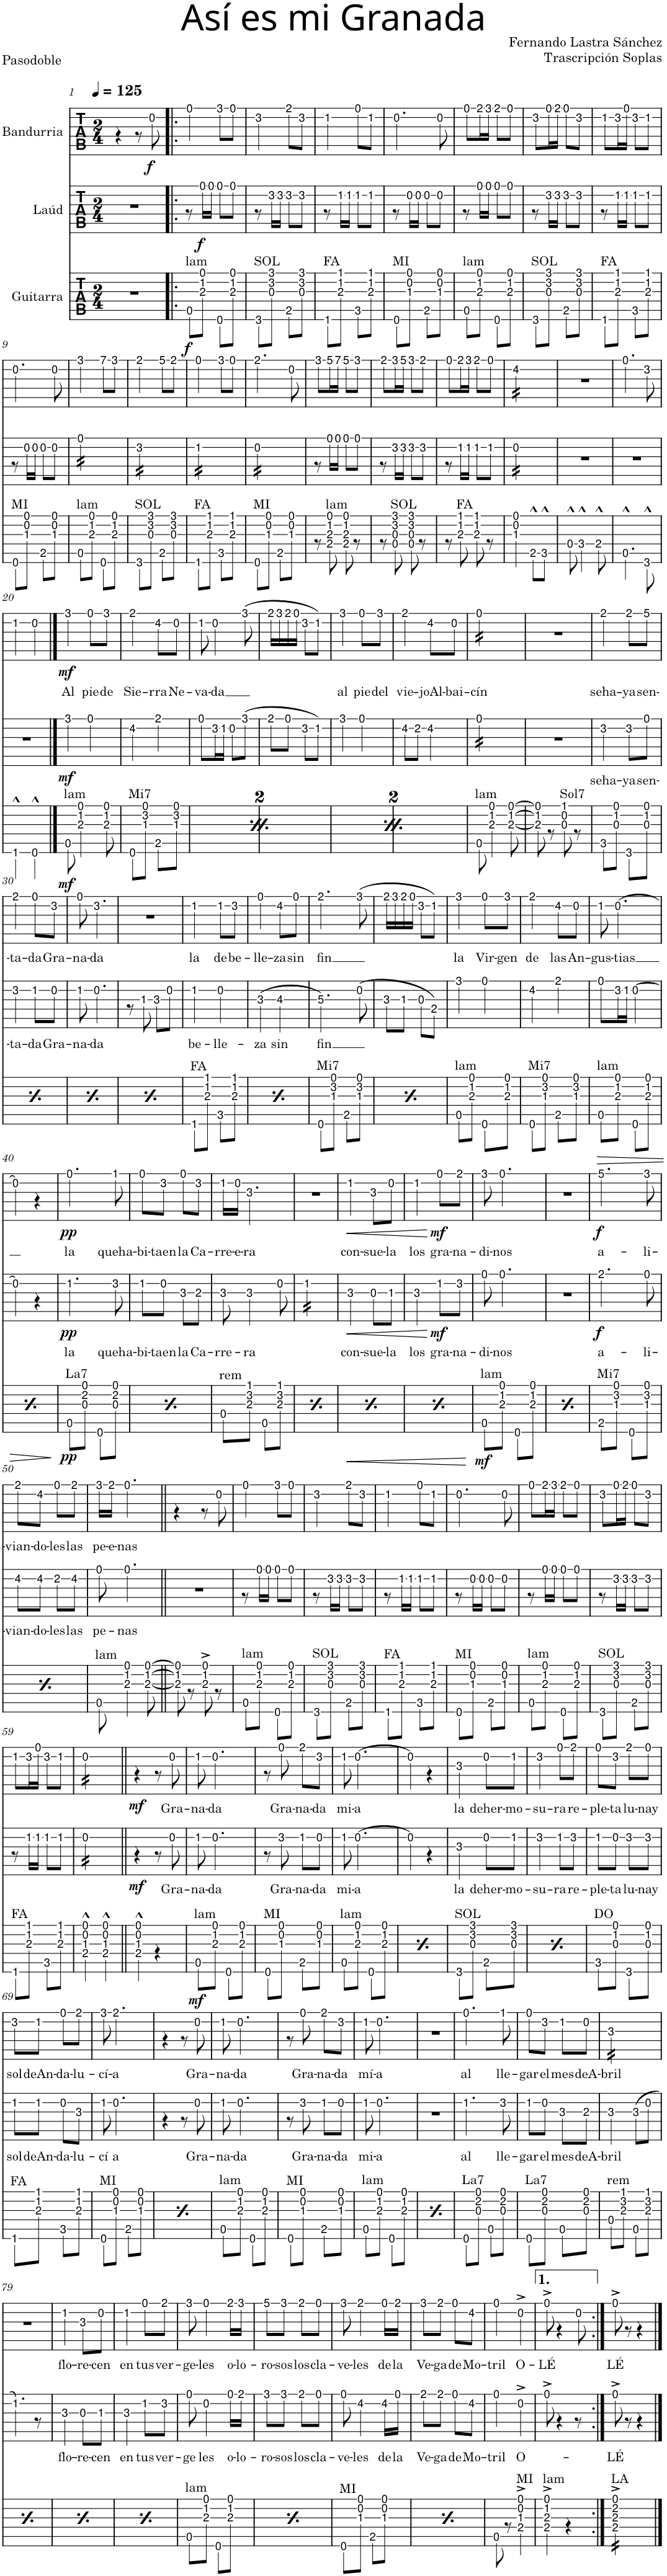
**kern	**dynam	**kern	**text	**dynam	**kern	**text	**dynam
*part3	*part3	*part2	*part2	*part2	*part1	*part1	*part1
*staff3	*staff3	*staff2	*staff2	*staff2	*staff1	*staff1	*staff1
*I"Guitarra	*	*I"Laúd	*	*	*I"Bandurria	*	*
*stria6	*	*stria6	*	*	*stria6	*	*
*	*	*	*	*	*	*	*
*k[]	*	*k[]	*	*	*k[]	*	*
*M2/4	*	*M2/4	*	*	*M2/4	*	*
*MM125	*	*MM125	*	*	*MM125	*	*
=1	=1	=1	=1	=1	=1	=1	=1
2r	.	2r	.	.	4r	.	.
.	.	.	.	.	8r	.	.
!	!	!	!	!	!	!	!LO:DY:b
.	.	.	.	.	8ee\	.	f
=2!|:	=2!|:	=2!|:	=2!|:	=2!|:	=2!|:	=2!|:	=2!|:
!LO:TX:a:t=lam	!	!	!	!	!	!	!
!	!LO:DY:b	!	!	!	!	!	!
8AA\L	f	8r	.	.	4aa\	.	.
!	!	!	!	!LO:DY:b	!	!	!
8A\ 8c\ 8e\J	.	16a\LL	.	f	.	.	.
.	.	16a\JJ	.	.	.	.	.
8EE\L	.	8a\L	.	.	8ccc\L	.	.
8A\ 8c\ 8e\J	.	8a\J	.	.	8aa\J	.	.
=3	=3	=3	=3	=3	=3	=3	=3
!LO:TX:a:t=SOL	!	!	!	!	!	!	!
8GG\L	.	8r	.	.	4gg\	.	.
8G\ 8d\ 8g\J	.	16g\LL	.	.	.	.	.
.	.	16g\JJ	.	.	.	.	.
8BB\L	.	8g\L	.	.	8bb\L	.	.
8G\ 8d\ 8g\J	.	8g\J	.	.	8gg\J	.	.
=4	=4	=4	=4	=4	=4	=4	=4
!LO:TX:a:t=FA	!	!	!	!	!	!	!
8FF\L	.	8r	.	.	4ff\	.	.
8A\ 8c\ 8f\J	.	16f\LL	.	.	.	.	.
.	.	16f\JJ	.	.	.	.	.
8C\L	.	8f\L	.	.	8aa\L	.	.
8A\ 8c\ 8f\J	.	8f\J	.	.	8ff\J	.	.
=5	=5	=5	=5	=5	=5	=5	=5
!LO:TX:a:t=MI	!	!	!	!	!	!	!
8EE\L	.	8r	.	.	4.ee\	.	.
8G#X\ 8B\ 8e\J	.	16e\LL	.	.	.	.	.
.	.	16e\JJ	.	.	.	.	.
8BB\L	.	8e\L	.	.	.	.	.
8G#\ 8B\ 8e\J	.	8e\J	.	.	8ee\	.	.
=6	=6	=6	=6	=6	=6	=6	=6
!LO:TX:a:t=lam	!	!	!	!	!	!	!
8AA\L	.	8r	.	.	8aa\L	.	.
8A\ 8c\ 8e\J	.	16a\LL	.	.	16bb\L	.	.
.	.	16a\JJ	.	.	16ccc\JJ	.	.
8EE\L	.	8a\L	.	.	8bb\L	.	.
8A\ 8c\ 8e\J	.	8a\J	.	.	8aa\J	.	.
=7	=7	=7	=7	=7	=7	=7	=7
!LO:TX:a:t=SOL	!	!	!	!	!	!	!
8GG\L	.	8r	.	.	8gg\L	.	.
8G\ 8d\ 8g\J	.	16g\LL	.	.	16aa\L	.	.
.	.	16g\JJ	.	.	16bb\JJ	.	.
8BB\L	.	8g\L	.	.	8aa\L	.	.
8G\ 8d\ 8g\J	.	8g\J	.	.	8gg\J	.	.
=8	=8	=8	=8	=8	=8	=8	=8
!LO:TX:a:t=FA	!	!	!	!	!	!	!
8FF\L	.	8r	.	.	8ff\L	.	.
8A\ 8c\ 8f\J	.	16f\LL	.	.	16gg\L	.	.
.	.	16f\JJ	.	.	16aa\JJ	.	.
8C\L	.	8f\L	.	.	8gg\L	.	.
8A\ 8c\ 8f\J	.	8f\J	.	.	8ff\J	.	.
!!LO:LB:g=z
=9	=9	=9	=9	=9	=9	=9	=9
!LO:TX:a:t=MI	!	!	!	!	!	!	!
8EE\L	.	8r	.	.	4.ee\	.	.
8G#X\ 8B\ 8e\J	.	16e\LL	.	.	.	.	.
.	.	16e\JJ	.	.	.	.	.
8BB\L	.	8e\L	.	.	.	.	.
8G#\ 8B\ 8e\J	.	8e\J	.	.	8ee\	.	.
=10	=10	=10	=10	=10	=10	=10	=10
!LO:TX:a:t=lam	!	!	!	!	!	!	!
8AA\L	.	2a\	.	.	4ccc\	.	.
8A\ 8c\ 8e\J	.	.	.	.	.	.	.
8EE\L	.	.	.	.	8eee\L	.	.
8A\ 8c\ 8e\J	.	.	.	.	8ccc\J	.	.
=11	=11	=11	=11	=11	=11	=11	=11
!LO:TX:a:t=SOL	!	!	!	!	!	!	!
8GG\L	.	2g\	.	.	4bb\	.	.
8G\ 8d\ 8g\J	.	.	.	.	.	.	.
8BB\L	.	.	.	.	8ddd\L	.	.
8G\ 8d\ 8g\J	.	.	.	.	8bb\J	.	.
=12	=12	=12	=12	=12	=12	=12	=12
!LO:TX:a:t=FA	!	!	!	!	!	!	!
8FF\L	.	2f\	.	.	4aa\	.	.
8A\ 8c\ 8f\J	.	.	.	.	.	.	.
8C\L	.	.	.	.	8ccc\L	.	.
8A\ 8c\ 8f\J	.	.	.	.	8aa\J	.	.
=13	=13	=13	=13	=13	=13	=13	=13
!LO:TX:a:t=MI	!	!	!	!	!	!	!
8EE\L	.	2e\	.	.	4.bb\	.	.
8G#X\ 8B\ 8e\J	.	.	.	.	.	.	.
8BB\L	.	.	.	.	.	.	.
8G#\ 8B\ 8e\J	.	.	.	.	8ee\	.	.
=14	=14	=14	=14	=14	=14	=14	=14
8r	.	8r	.	.	8ccc\L	.	.
!LO:TX:a:t=lam	!	!	!	!	!	!	!
8E\ 8A\ 8c\ 8e\	.	16a\LL	.	.	16ddd\L	.	.
.	.	16a\JJ	.	.	16eee\JJ	.	.
8E\ 8A\ 8c\ 8e\	.	8a\L	.	.	8ddd\L	.	.
8r	.	8a\J	.	.	8ccc\J	.	.
=15	=15	=15	=15	=15	=15	=15	=15
8r	.	8r	.	.	8bb\L	.	.
!LO:TX:a:t=SOL	!	!	!	!	!	!	!
8D\ 8Gn\ 8d\ 8g\	.	16g\LL	.	.	16ccc\L	.	.
.	.	16g\JJ	.	.	16ddd\JJ	.	.
8D\ 8G\ 8d\ 8g\	.	8g\L	.	.	8ccc\L	.	.
8r	.	8g\J	.	.	8bb\J	.	.
=16	=16	=16	=16	=16	=16	=16	=16
8r	.	8r	.	.	8aa\L	.	.
!LO:TX:a:t=FA	!	!	!	!	!	!	!
8A\ 8c\ 8f\	.	16f\LL	.	.	16bb\L	.	.
.	.	16f\JJ	.	.	16ccc\JJ	.	.
8A\ 8c\ 8f\	.	8f\L	.	.	8bb\L	.	.
8r	.	8f\J	.	.	8aa\J	.	.
=17	=17	=17	=17	=17	=17	=17	=17
4G#X\ 4B\ 4e\	.	2e\	.	.	2gg#X\	.	.
8BB^^\L	.	.	.	.	.	.	.
8C^^\J	.	.	.	.	.	.	.
=18	=18	=18	=18	=18	=18	=18	=18
8D^^\	.	2r	.	.	2r	.	.
4F^^\	.	.	.	.	.	.	.
8E^^\	.	.	.	.	.	.	.
=19	=19	=19	=19	=19	=19	=19	=19
4.AA^^\	.	2r	.	.	4.aa\	.	.
8GG^^\	.	.	.	.	8gg\	.	.
!!LO:LB:g=z
=20	=20	=20	=20	=20	=20	=20	=20
4FF^^\	.	2r	.	.	4ff\	.	.
4EE^^\	.	.	.	.	4ee\	.	.
==21	==21	==21	==21	==21	==21	==21	==21
!LO:TX:a:t=lam	!	!	!	!	!	!	!
!	!LO:DY:b	!	!	!LO:DY:b	!	!LO:LY:b	!LO:DY:b
8AA\	mf	4cc\	.	mf	4ccc\	Al	mf
4A\ 4c\ 4e\	.	.	.	.	.	.	.
!	!	!	!	!	!	!LO:LY:b	!
.	.	4a\	.	.	8aa\L	pie	.
!	!	!	!	!	!	!LO:LY:b	!
8A\ 8c\ 8e\	.	.	.	.	8ccc\J	de	.
=22	=22	=22	=22	=22	=22	=22	=22
!LO:TX:a:t=Mi7	!	!	!	!	!	!	!
!	!	!	!	!	!	!LO:LY:b	!
8EE\L	.	4g#\	.	.	4bb\	Sie-	.
8G#X\ 8d\ 8e\J	.	.	.	.	.	.	.
!	!	!	!	!	!	!LO:LY:b	!
8BB\L	.	4b\	.	.	8gg#X\L	-rra	.
!	!	!	!	!	!	!LO:LY:b	!
8G#\ 8d\ 8e\J	.	.	.	.	8ee\J	Ne-	.
=23	=23	=23	=23	=23	=23	=23	=23
!LO:TX:a:t=lam	!	!	!	!	!	!	!
!	!LO:DY:b	!	!	!	!	!LO:LY:b	!
8AA\	mf	8a\L	.	.	8ff\	-va-	.
!	!	!	!	!	!	!LO:LY:b	!
4A\ 4c\ 4e\	.	16g\L	.	.	4ee\	-da	.
.	.	16f\JJ	.	.	.	.	.
.	.	8e\L	.	.	.	.	.
8A\ 8c\ 8e\	.	(8cc\J	.	.	(8ccc\	.	.
=24	=24	=24	=24	=24	=24	=24	=24
!LO:TX:a:t=Mi7	!	!	!	!	!	!	!
8EE\L	.	8b\L	.	.	16bb\LL	.	.
.	.	.	.	.	16ccc\	.	.
8G#X\ 8d\ 8e\J	.	8a\J	.	.	16bb\	.	.
.	.	.	.	.	16aa\JJ	.	.
8BB\L	.	8g\L	.	.	8gg\L	.	.
8G#\ 8d\ 8e\J	.	8f\J)	.	.	8ff\J)	.	.
=25	=25	=25	=25	=25	=25	=25	=25
!LO:TX:a:t=lam	!	!	!	!	!	!	!
!	!LO:DY:b	!	!	!	!	!LO:LY:b	!
8AA\	mf	4cc\	.	.	4ccc\	al	.
4A\ 4c\ 4e\	.	.	.	.	.	.	.
!	!	!	!	!	!	!LO:LY:b	!
.	.	4a\	.	.	8aa\L	pie	.
!	!	!	!	!	!	!LO:LY:b	!
8A\ 8c\ 8e\	.	.	.	.	8ccc\J	del	.
=26	=26	=26	=26	=26	=26	=26	=26
!LO:TX:a:t=Mi7	!	!	!	!	!	!	!
!	!	!	!	!	!	!LO:LY:b	!
8EE\L	.	8g#\L	.	.	4bb\	vie-	.
8G#X\ 8d\ 8e\J	.	8f#\J	.	.	.	.	.
!	!	!	!	!	!	!LO:LY:b	!
8BB\L	.	4g#\	.	.	8gg#X\L	-joAl-	.
!	!	!	!	!	!	!LO:LY:b	!
8G#\ 8d\ 8e\J	.	.	.	.	8ee\J	-bai-	.
=27	=27	=27	=27	=27	=27	=27	=27
!LO:TX:a:t=lam	!	!	!	!	!	!	!
!	!	!	!	!	!	!LO:LY:b	!
8AA\	.	2a\	.	.	2aa\	-cín	.
4A\ 4c\ 4e\	.	.	.	.	.	.	.
[8A\ [8c\ [8e\	.	.	.	.	.	.	.
=28	=28	=28	=28	=28	=28	=28	=28
8A\] 8c\] 8e\]	.	2r	.	.	2r	.	.
8r	.	.	.	.	.	.	.
!LO:TX:a:t=Sol7	!	!	!	!	!	!	!
8G\ 8B\ 8f\	.	.	.	.	.	.	.
8r	.	.	.	.	.	.	.
=29	=29	=29	=29	=29	=29	=29	=29
!	!	!	!LO:LY:b	!	!	!LO:LY:b	!
8C\L	.	4g\	seha-	.	4bb\	seha-	.
8G\ 8c\ 8e\J	.	.	.	.	.	.	.
!	!	!	!LO:LY:b	!	!	!LO:LY:b	!
8GG\L	.	8g\L	-ya	.	8bb\L	-ya	.
!	!	!	!LO:LY:b	!	!	!LO:LY:b	!
8G\ 8c\ 8e\J	.	8a\J	sen-	.	8ddd\J	sen-	.
!!LO:LB:g=z
=30	=30	=30	=30	=30	=30	=30	=30
!	!	!	!LO:LY:b	!	!	!LO:LY:b	!
8C\L	.	4g\	-ta-	.	4bb\	-ta-	.
8G\ 8c\ 8e\J	.	.	.	.	.	.	.
!	!	!	!LO:LY:b	!	!	!LO:LY:b	!
8GG\L	.	8f\L	-da	.	8aa\L	-da	.
!	!	!	!LO:LY:b	!	!	!LO:LY:b	!
8G\ 8c\ 8e\J	.	8e\J	Gra-	.	8gg\J	Gra-	.
=31	=31	=31	=31	=31	=31	=31	=31
!	!	!	!LO:LY:b	!	!	!LO:LY:b	!
8C\L	.	8f\	-na-	.	8aa\	-na-	.
!	!	!	!LO:LY:b	!	!	!LO:LY:b	!
8G\ 8c\ 8e\J	.	4.e\	-da	.	4.gg\	-da	.
8GG\L	.	.	.	.	.	.	.
8G\ 8c\ 8e\J	.	.	.	.	.	.	.
=32	=32	=32	=32	=32	=32	=32	=32
8C\L	.	8r	.	.	2r	.	.
8G\ 8c\ 8e\J	.	8c\	.	.	.	.	.
8GG\L	.	8d\L	.	.	.	.	.
8G\ 8c\ 8e\J	.	8e\J	.	.	.	.	.
=33	=33	=33	=33	=33	=33	=33	=33
!LO:TX:a:t=FA	!	!	!	!	!	!	!
!	!	!	!LO:LY:b	!	!	!LO:LY:b	!
8FF\L	.	4f\	be-	.	4ff\	la	.
8A\ 8c\ 8f\J	.	.	.	.	.	.	.
!	!	!	!LO:LY:b	!	!	!LO:LY:b	!
8C\L	.	4e\	-lle-	.	8ff\L	de	.
!	!	!	!	!	!	!LO:LY:b	!
8A\ 8c\ 8f\J	.	.	.	.	8gg\J	be-	.
=34	=34	=34	=34	=34	=34	=34	=34
!LO:TX:a:t=FA	!	!	!	!	!	!	!
!	!	!	!LO:LY:b	!	!	!LO:LY:b	!
8FF\L	.	(4d\	-za	.	4aa\	-lle-	.
8A\ 8c\ 8f\J	.	.	.	.	.	.	.
!	!	!	!LO:LY:b	!	!	!LO:LY:b	!
8C\L	.	4e-\	sin	.	8gg#X\L	-za	.
!	!	!	!	!	!	!LO:LY:b	!
8A\ 8c\ 8f\J	.	.	.	.	8aa\J	sin	.
=35	=35	=35	=35	=35	=35	=35	=35
!LO:TX:a:t=Mi7	!	!	!	!	!	!	!
!	!	!	!LO:LY:b	!	!	!LO:LY:b	!
8EE\L	.	4.e\)	fin	.	4.bb\	fin	.
8G#X\ 8d\ 8e\J	.	.	.	.	.	.	.
8BB\L	.	.	.	.	.	.	.
8G#\ 8d\ 8e\J	.	(8e\	.	.	(8ccc\	.	.
=36	=36	=36	=36	=36	=36	=36	=36
!LO:TX:a:t=Mi7	!	!	!	!	!	!	!
8EE\L	.	8d\L	.	.	16bb\LL	.	.
.	.	.	.	.	16ccc\	.	.
8G#X\ 8d\ 8e\J	.	8c\J	.	.	16bb\	.	.
.	.	.	.	.	16aa\JJ	.	.
8BB\L	.	8B\L	.	.	8gg\L	.	.
8G#\ 8d\ 8e\J	.	8A-\J)	.	.	8ff\J)	.	.
=37	=37	=37	=37	=37	=37	=37	=37
!LO:TX:a:t=lam	!	!	!	!	!	!	!
!	!	!	!	!	!	!LO:LY:b	!
8AA\L	.	4cc\	.	.	4ccc\	la	.
8A\ 8c\ 8e\J	.	.	.	.	.	.	.
!	!	!	!	!	!	!LO:LY:b	!
8EE\L	.	4a\	.	.	8aa\L	Vir-	.
!	!	!	!	!	!	!LO:LY:b	!
8A\ 8c\ 8e\J	.	.	.	.	8ccc\J	-gen	.
=38	=38	=38	=38	=38	=38	=38	=38
!LO:TX:a:t=Mi7	!	!	!	!	!	!	!
!	!	!	!	!	!	!LO:LY:b	!
8EE\L	.	4g#\	.	.	4bb\	de	.
8G#X\ 8d\ 8e\J	.	.	.	.	.	.	.
!	!	!	!	!	!	!LO:LY:b	!
8BB\L	.	4b\	.	.	8gg#X\L	las	.
!	!	!	!	!	!	!LO:LY:b	!
8G#\ 8d\ 8e\J	.	.	.	.	8ee\J	An-	.
=39	=39	=39	=39	=39	=39	=39	=39
!LO:TX:a:t=lam	!	!	!	!	!	!	!
!	!	!	!	!	!	!LO:LY:b	!
8AA\L	.	8a\L	.	.	8ff\	-gus-	.
!	!	!	!	!	!	!LO:LY:b	!
8A\ 8c\ 8e\J	.	16g\L	.	.	[4.ee\	-tias	.
.	.	16f\JJ	.	.	.	.	.
8EE\L	.	[4e\	.	.	.	.	.
8A\ 8c\ 8e\J	.	.	.	.	.	.	.
!!LO:LB:g=z
=40	=40	=40	=40	=40	=40	=40	=40
!LO:TX:a:t=lam	!	!	!	!	!	!	!
8AA\L	.	4e\]	.	.	4ee\]	.	.
8A\ 8c\ 8e\J	.	.	.	.	.	.	.
8EE\L	.	4r	.	.	4r	.	.
8A\ 8c\ 8e\J	.	.	.	.	.	.	.
=41	=41	=41	=41	=41	=41	=41	=41
!LO:TX:a:t=La7	!	!	!	!	!	!	!
!	!LO:DY:b	!	!LO:LY:b	!LO:DY:b	!	!LO:LY:b	!LO:DY:b
8AA\L	pp	4.f\	la	pp	4.aa\	la	pp
8G\ 8c#X\ 8e\J	.	.	.	.	.	.	.
8EE\L	.	.	.	.	.	.	.
!	!	!	!LO:LY:b	!	!	!LO:LY:b	!
8G\ 8c#\ 8e\J	.	8g\	queha-	.	8aa#X\	queha-	.
=42	=42	=42	=42	=42	=42	=42	=42
!LO:TX:a:t=La7	!	!	!	!	!	!	!
!	!LO:DY:b	!	!LO:LY:b	!	!	!LO:LY:b	!
8AA\L	pp	8f\L	-bi-	.	8aan\L	-bi-	.
!	!	!	!LO:LY:b	!	!	!LO:LY:b	!
8G\ 8c#X\ 8e\J	.	8e\J	-taen	.	8gg\J	-taen	.
!	!	!	!LO:LY:b	!	!	!LO:LY:b	!
8EE\L	.	8d\L	la	.	8aa\L	la	.
!	!	!	!LO:LY:b	!	!	!LO:LY:b	!
8G\ 8c#\ 8e\J	.	8d-\J	Ca-	.	8gg\J	Ca-	.
=43	=43	=43	=43	=43	=43	=43	=43
!LO:TX:a:t=rem	!	!	!	!	!	!	!
!	!	!	!LO:LY:b	!	!	!LO:LY:b	!
8D\L	.	8d\	-rre-	.	16ff\LL	-rre-	.
!	!	!	!	!	!	!LO:LY:b	!
.	.	.	.	.	16ee\JJ	-e-	.
!	!	!	!LO:LY:b	!	!	!LO:LY:b	!
8A\ 8d\ 8f\J	.	4d\	-ra	.	4.dd\	-ra	.
8AA\L	.	.	.	.	.	.	.
8A\ 8d\ 8f\J	.	8e\	.	.	.	.	.
=44	=44	=44	=44	=44	=44	=44	=44
!LO:TX:a:t=rem	!	!	!	!	!	!	!
8D\L	.	2f\	.	.	2r	.	.
8A\ 8d\ 8f\J	.	.	.	.	.	.	.
8AA\L	.	.	.	.	.	.	.
8A\ 8d\ 8f\J	.	.	.	.	.	.	.
=45	=45	=45	=45	=45	=45	=45	=45
!LO:TX:a:t=rem	!	!	!	!	!	!	!
!	!	!	!LO:LY:b	!LO:HP:b	!	!LO:LY:b	!LO:HP:b
8D\L	.	4d\	con-	<	4ff\	con-	<
8A\ 8d\ 8f\J	.	.	.	.	.	.	.
!	!	!	!LO:LY:b	!	!	!LO:LY:b	!
8AA\L	.	8B\L	-sue-	.	8dd\L	-sue-	.
!	!	!	!LO:LY:b	!	!	!LO:LY:b	!
8A\ 8d\ 8f\J	.	8c\J	-la	.	8ee\J	-la	.
=46	=46	=46	=46	=46	=46	=46	=46
!LO:TX:a:t=rem	!	!	!	!	!	!	!
!	!	!	!LO:LY:b	!	!	!LO:LY:b	!
8D\L	.	4d\	los	.	4ff\	los	.
8A\ 8d\ 8f\J	.	.	.	.	.	.	.
!	!	!	!LO:LY:b	!LO:DY:n=1:b	!	!LO:LY:b	!LO:DY:n=1:b
8AA\L	.	8f\L	gra-	[ mf	8aa\L	gra-	[ mf
!	!	!	!LO:LY:b	!	!	!LO:LY:b	!
8A\ 8d\ 8f\J	.	8g\J	-na-	.	8bb\J	-na-	.
=47	=47	=47	=47	=47	=47	=47	=47
!LO:TX:a:t=lam	!	!	!	!	!	!	!
!	!LO:DY:b	!	!LO:LY:b	!	!	!LO:LY:b	!
8AA\L	mf	8a\	-di-	.	8ccc\	-di-	.
!	!	!	!LO:LY:b	!	!	!LO:LY:b	!
8A\ 8c\ 8e\J	.	4.a\	-nos	.	4.aa\	-nos	.
8EE\L	.	.	.	.	.	.	.
8A\ 8c\ 8e\J	.	.	.	.	.	.	.
=48	=48	=48	=48	=48	=48	=48	=48
!LO:TX:a:t=lam	!	!	!	!	!	!	!
!	!LO:DY:b	!	!	!	!	!	!
8AA\L	mf	2r	.	.	2r	.	.
8A\ 8c\ 8e\J	.	.	.	.	.	.	.
8EE\L	.	.	.	.	.	.	.
8A\ 8c\ 8e\J	.	.	.	.	.	.	.
=49	=49	=49	=49	=49	=49	=49	=49
!LO:TX:a:t=Mi7	!	!	!	!	!	!	!
!	!	!	!LO:LY:b	!LO:DY:b	!	!LO:LY:b	!LO:DY:b
8BB\L	.	4.b\	a-	f	4.ddd\	a-	f
8G#X\ 8d\ 8e\J	.	.	.	.	.	.	.
8EE\L	.	.	.	.	.	.	.
!	!	!	!LO:LY:b	!	!	!LO:LY:b	!
8G#\ 8d\ 8e\J	.	8a\	-li-	.	8ccc\	-li-	.
!!LO:LB:g=z
=50	=50	=50	=50	=50	=50	=50	=50
!LO:TX:a:t=Mi7	!	!	!	!	!	!	!
!	!	!	!LO:LY:b	!	!	!LO:LY:b	!
8BB\L	.	8g#\L	-vian-	.	8bb\L	-vian-	.
!	!	!	!LO:LY:b	!	!	!LO:LY:b	!
8G#X\ 8d\ 8e\J	.	8g#X\J	-do-	.	8gg#X\J	-do-	.
!	!	!	!LO:LY:b	!	!	!LO:LY:b	!
8EE\L	.	8f#\L	-les	.	8aa\L	-les	.
!	!	!	!LO:LY:b	!	!	!LO:LY:b	!
8G#\ 8d\ 8e\J	.	8g#\J	las	.	8bb\J	las	.
=51	=51	=51	=51	=51	=51	=51	=51
!LO:TX:a:t=lam	!	!	!	!	!	!	!
!	!	!	!LO:LY:b	!	!	!LO:LY:b	!
8AA\	.	8a\	pe-	.	16ccc\LL	pe-	.
!	!	!	!	!	!	!LO:LY:b	!
.	.	.	.	.	16bb\JJ	-e-	.
!	!	!	!LO:LY:b	!	!	!LO:LY:b	!
4A\ 4c\ 4e\	.	4.a\	-nas	.	4.aa\	-nas	.
[8A\ [8c\ [8e\	.	.	.	.	.	.	.
=52||	=52||	=52||	=52||	=52||	=52||	=52||	=52||
8A\] 8c\] 8e\]	.	2r	.	.	4r	.	.
8r	.	.	.	.	.	.	.
8A\^ 8c\^ 8e\^	.	.	.	.	8r	.	.
8r	.	.	.	.	8ee\	.	.
=53	=53	=53	=53	=53	=53	=53	=53
!LO:TX:a:t=lam	!	!	!	!	!	!	!
8AA\L	.	8r	.	.	4aa\	.	.
8A\ 8c\ 8e\J	.	16a\LL	.	.	.	.	.
.	.	16a\JJ	.	.	.	.	.
8EE\L	.	8a\L	.	.	8ccc\L	.	.
8A\ 8c\ 8e\J	.	8a\J	.	.	8aa\J	.	.
=54	=54	=54	=54	=54	=54	=54	=54
!LO:TX:a:t=SOL	!	!	!	!	!	!	!
8GG\L	.	8r	.	.	4gg\	.	.
8G\ 8d\ 8g\J	.	16g\LL	.	.	.	.	.
.	.	16g\JJ	.	.	.	.	.
8BB\L	.	8g\L	.	.	8bb\L	.	.
8G\ 8d\ 8g\J	.	8g\J	.	.	8gg\J	.	.
=55	=55	=55	=55	=55	=55	=55	=55
!LO:TX:a:t=FA	!	!	!	!	!	!	!
8FF\L	.	8r	.	.	4ff\	.	.
8A\ 8c\ 8f\J	.	16f\LL	.	.	.	.	.
.	.	16f\JJ	.	.	.	.	.
8C\L	.	8f\L	.	.	8aa\L	.	.
8A\ 8c\ 8f\J	.	8f\J	.	.	8ff\J	.	.
=56	=56	=56	=56	=56	=56	=56	=56
!LO:TX:a:t=MI	!	!	!	!	!	!	!
8EE\L	.	8r	.	.	4.ee\	.	.
8G#X\ 8B\ 8e\J	.	16e\LL	.	.	.	.	.
.	.	16e\JJ	.	.	.	.	.
8BB\L	.	8e\L	.	.	.	.	.
8G#\ 8B\ 8e\J	.	8e\J	.	.	8ee\	.	.
=57	=57	=57	=57	=57	=57	=57	=57
!LO:TX:a:t=lam	!	!	!	!	!	!	!
8AA\L	.	8r	.	.	8aa\L	.	.
8A\ 8c\ 8e\J	.	16a\LL	.	.	16bb\L	.	.
.	.	16a\JJ	.	.	16ccc\JJ	.	.
8EE\L	.	8a\L	.	.	8bb\L	.	.
8A\ 8c\ 8e\J	.	8a\J	.	.	8aa\J	.	.
=58	=58	=58	=58	=58	=58	=58	=58
!LO:TX:a:t=SOL	!	!	!	!	!	!	!
8GG\L	.	8r	.	.	8gg\L	.	.
8G\ 8d\ 8g\J	.	16g\LL	.	.	16aa\L	.	.
.	.	16g\JJ	.	.	16bb\JJ	.	.
8BB\L	.	8g\L	.	.	8aa\L	.	.
8G\ 8d\ 8g\J	.	8g\J	.	.	8gg\J	.	.
!!LO:LB:g=z
=59	=59	=59	=59	=59	=59	=59	=59
!LO:TX:a:t=FA	!	!	!	!	!	!	!
8FF\L	.	8r	.	.	8ff\L	.	.
8A\ 8c\ 8f\J	.	16f\LL	.	.	16gg\L	.	.
.	.	16f\JJ	.	.	16aa\JJ	.	.
8C\L	.	8f\L	.	.	8gg\L	.	.
8A\ 8c\ 8f\J	.	8f\J	.	.	8ff\J	.	.
=60	=60	=60	=60	=60	=60	=60	=60
4E\^^ 4G#X\^^ 4B\^^ 4e\^^	.	2e\	.	.	2ee\	.	.
4E\^^ 4G#X\^^ 4B\^^ 4e\^^	.	.	.	.	.	.	.
=61||	=61||	=61||	=61||	=61||	=61||	=61||	=61||
!	!	!	!	!LO:DY:b	!	!	!LO:DY:b
4E\^^ 4G#X\^^ 4B\^^ 4e\^^	.	4r	.	mf	4r	.	mf
4r	.	8r	.	.	8r	.	.
!	!	!	!LO:LY:b	!	!	!LO:LY:b	!
.	.	8e\	Gra-	.	8ee\	Gra-	.
=62	=62	=62	=62	=62	=62	=62	=62
!LO:TX:a:t=lam	!	!	!	!	!	!	!
!	!LO:DY:b	!	!LO:LY:b	!	!	!LO:LY:b	!
8AA\L	mf	8f\	-na-	.	8ff\	-na-	.
!	!	!	!LO:LY:b	!	!	!LO:LY:b	!
8A\ 8c\ 8e\J	.	4.e\	-da	.	4.ee\	-da	.
8EE\L	.	.	.	.	.	.	.
8A\ 8c\ 8e\J	.	.	.	.	.	.	.
=63	=63	=63	=63	=63	=63	=63	=63
!LO:TX:a:t=MI	!	!	!	!	!	!	!
8EE\L	.	8r	.	.	8r	.	.
!	!	!	!LO:LY:b	!	!	!LO:LY:b	!
8G#X\ 8B\ 8e\J	.	8g\	Gra-	.	8aa\	Gra-	.
!	!	!	!LO:LY:b	!	!	!LO:LY:b	!
8BB\L	.	8f\L	-na-	.	8bb\L	-na-	.
!	!	!	!LO:LY:b	!	!	!LO:LY:b	!
8G#\ 8B\ 8e\J	.	8e\J	-da	.	8gg\J	-da	.
=64	=64	=64	=64	=64	=64	=64	=64
!LO:TX:a:t=lam	!	!	!	!	!	!	!
!	!	!	!LO:LY:b	!	!	!LO:LY:b	!
8AA\L	.	8f\	mi-	.	8ff\	mi-	.
!	!	!	!LO:LY:b	!	!	!LO:LY:b	!
8A\ 8c\ 8e\J	.	[4.e\	-a	.	[4.ee\	-a	.
8EE\L	.	.	.	.	.	.	.
8A\ 8c\ 8e\J	.	.	.	.	.	.	.
=65	=65	=65	=65	=65	=65	=65	=65
!LO:TX:a:t=lam	!	!	!	!	!	!	!
8AA\L	.	4e\]	.	.	4ee\]	.	.
8A\ 8c\ 8e\J	.	.	.	.	.	.	.
8EE\L	.	4r	.	.	4r	.	.
8A\ 8c\ 8e\J	.	.	.	.	.	.	.
=66	=66	=66	=66	=66	=66	=66	=66
!LO:TX:a:t=SOL	!	!	!	!	!	!	!
!	!	!	!LO:LY:b	!	!	!LO:LY:b	!
8GG\L	.	4d\	la	.	4dd\	la	.
8G\ 8d\ 8g\J	.	.	.	.	.	.	.
!	!	!	!LO:LY:b	!	!	!LO:LY:b	!
8BB\L	.	8e\L	deher-	.	8ee\L	deher-	.
!	!	!	!LO:LY:b	!	!	!LO:LY:b	!
8G\ 8d\ 8g\J	.	8f\J	-mo-	.	8ff\J	-mo-	.
=67	=67	=67	=67	=67	=67	=67	=67
!LO:TX:a:t=SOL	!	!	!	!	!	!	!
!	!	!	!LO:LY:b	!	!	!LO:LY:b	!
8GG\L	.	4g\	-su-	.	4gg\	-su-	.
8G\ 8d\ 8g\J	.	.	.	.	.	.	.
!	!	!	!LO:LY:b	!	!	!LO:LY:b	!
8BB\L	.	8f\L	-ra	.	8aa\L	-ra	.
!	!	!	!LO:LY:b	!	!	!LO:LY:b	!
8G\ 8d\ 8g\J	.	8g\J	re-	.	8bb\J	re-	.
=68	=68	=68	=68	=68	=68	=68	=68
!LO:TX:a:t=DO	!	!	!	!	!	!	!
!	!	!	!LO:LY:b	!	!	!LO:LY:b	!
8C\L	.	8f\L	-ple-	.	8aa\L	-ple-	.
!	!	!	!LO:LY:b	!	!	!LO:LY:b	!
8G\ 8c\ 8e\J	.	8e\J	-ta	.	8gg\J	-ta	.
!	!	!	!LO:LY:b	!	!	!LO:LY:b	!
8GG\L	.	8g\L	lu-	.	8bb\L	lu-	.
!	!	!	!LO:LY:b	!	!	!LO:LY:b	!
8G\ 8c\ 8e\J	.	8g\J	-nay	.	8aa\J	-nay	.
!!LO:LB:g=z
=69	=69	=69	=69	=69	=69	=69	=69
!LO:TX:a:t=FA	!	!	!	!	!	!	!
!	!	!	!LO:LY:b	!	!	!LO:LY:b	!
8FF\L	.	8f\L	sol	.	8gg\L	sol	.
!	!	!	!LO:LY:b	!	!	!LO:LY:b	!
8A\ 8c\ 8f\J	.	8f\J	deAn-	.	8ff\J	deAn-	.
!	!	!	!LO:LY:b	!	!	!LO:LY:b	!
8C\L	.	8e\L	-da-	.	8aa\L	-da-	.
!	!	!	!LO:LY:b	!	!	!LO:LY:b	!
8A\ 8c\ 8f\J	.	8d\J	-lu-	.	8bb\J	-lu-	.
=70	=70	=70	=70	=70	=70	=70	=70
!LO:TX:a:t=MI	!	!	!	!	!	!	!
!	!	!	!LO:LY:b	!	!	!LO:LY:b	!
8EE\L	.	8f\	-cí	.	8ccc\	-cí-	.
!	!	!	!LO:LY:b	!	!	!LO:LY:b	!
8G#X\ 8B\ 8e\J	.	4.e\	-a	.	4.bb\	-a	.
8BB\L	.	.	.	.	.	.	.
8G#\ 8B\ 8e\J	.	.	.	.	.	.	.
=71	=71	=71	=71	=71	=71	=71	=71
!LO:TX:a:t=MI	!	!	!	!	!	!	!
8EE\L	.	4r	.	.	4r	.	.
8G#X\ 8B\ 8e\J	.	.	.	.	.	.	.
8BB\L	.	8r	.	.	8r	.	.
!	!	!	!LO:LY:b	!	!	!LO:LY:b	!
8G#\ 8B\ 8e\J	.	8e\	Gra-	.	8ee\	Gra-	.
=72	=72	=72	=72	=72	=72	=72	=72
!LO:TX:a:t=lam	!	!	!	!	!	!	!
!	!	!	!LO:LY:b	!	!	!LO:LY:b	!
8AA\L	.	8f\	-na-	.	8ff\	-na-	.
!	!	!	!LO:LY:b	!	!	!LO:LY:b	!
8A\ 8c\ 8e\J	.	4.e\	-da	.	4.ee\	-da	.
8EE\L	.	.	.	.	.	.	.
8A\ 8c\ 8e\J	.	.	.	.	.	.	.
=73	=73	=73	=73	=73	=73	=73	=73
!LO:TX:a:t=MI	!	!	!	!	!	!	!
8EE\L	.	8r	.	.	8r	.	.
!	!	!	!LO:LY:b	!	!	!LO:LY:b	!
8G#X\ 8B\ 8e\J	.	8g\	Gra-	.	8aa\	Gra-	.
!	!	!	!LO:LY:b	!	!	!LO:LY:b	!
8BB\L	.	8f\L	-na-	.	8bb\L	-na-	.
!	!	!	!LO:LY:b	!	!	!LO:LY:b	!
8G#\ 8B\ 8e\J	.	8e\J	-da	.	8gg\J	-da	.
=74	=74	=74	=74	=74	=74	=74	=74
!LO:TX:a:t=lam	!	!	!	!	!	!	!
!	!	!	!LO:LY:b	!	!	!LO:LY:b	!
8AA\L	.	8f\	mi-	.	8ff\	mí-	.
!	!	!	!LO:LY:b	!	!	!LO:LY:b	!
8A\ 8c\ 8e\J	.	4.e\	-a	.	4.ee\	-a	.
8EE\L	.	.	.	.	.	.	.
8A\ 8c\ 8e\J	.	.	.	.	.	.	.
=75	=75	=75	=75	=75	=75	=75	=75
!LO:TX:a:t=lam	!	!	!	!	!	!	!
8AA\L	.	2r	.	.	2r	.	.
8A\ 8c\ 8e\J	.	.	.	.	.	.	.
8EE\L	.	.	.	.	.	.	.
8A\ 8c\ 8e\J	.	.	.	.	.	.	.
=76	=76	=76	=76	=76	=76	=76	=76
!LO:TX:a:t=La7	!	!	!	!	!	!	!
!	!	!	!LO:LY:b	!	!	!LO:LY:b	!
8EE\L	.	4.f\	al	.	4.aa\	al	.
8G\ 8c#X\ 8e\J	.	.	.	.	.	.	.
8AA\L	.	.	.	.	.	.	.
!	!	!	!LO:LY:b	!	!	!LO:LY:b	!
8G\ 8c#\ 8e\J	.	8g\	lle-	.	8aa#X\	lle-	.
=77	=77	=77	=77	=77	=77	=77	=77
!LO:TX:a:t=La7	!	!	!	!	!	!	!
!	!	!	!LO:LY:b	!	!	!LO:LY:b	!
8EE\L	.	8f\L	-gar	.	8aa\L	-gar	.
!	!	!	!LO:LY:b	!	!	!LO:LY:b	!
8G\ 8c#X\ 8e\J	.	8e\J	el	.	8gg\J	el	.
!	!	!	!LO:LY:b	!	!	!LO:LY:b	!
8AA\L	.	8d\L	mes	.	8ff\L	mes	.
!	!	!	!LO:LY:b	!	!	!LO:LY:b	!
8G\ 8c#\ 8e\J	.	8c#\J	deA-	.	8ee\J	deA-	.
=78	=78	=78	=78	=78	=78	=78	=78
!LO:TX:a:t=rem	!	!	!	!	!	!	!
!	!	!	!LO:LY:b	!	!	!LO:LY:b	!
8D\L	.	4d\	-bril	.	2dd\	-bril	.
8A\ 8d\ 8f\J	.	.	.	.	.	.	.
8AA\L	.	(8d\L	.	.	.	.	.
8A\ 8d\ 8f\J	.	8e\J	.	.	.	.	.
!!LO:LB:g=z
=79	=79	=79	=79	=79	=79	=79	=79
!LO:TX:a:t=rem	!	!	!	!	!	!	!
8D\L	.	4.f\)	.	.	2r	.	.
8A\ 8d\ 8f\J	.	.	.	.	.	.	.
8AA\L	.	.	.	.	.	.	.
8A\ 8d\ 8f\J	.	8r	.	.	.	.	.
=80	=80	=80	=80	=80	=80	=80	=80
!LO:TX:a:t=rem	!	!	!	!	!	!	!
!	!	!	!LO:LY:b	!	!	!LO:LY:b	!
8D\L	.	4d\	flo-	.	4ff\	flo-	.
8A\ 8d\ 8f\J	.	.	.	.	.	.	.
!	!	!	!LO:LY:b	!	!	!LO:LY:b	!
8AA\L	.	8B\L	-re-	.	8dd\L	-re-	.
!	!	!	!LO:LY:b	!	!	!LO:LY:b	!
8A\ 8d\ 8f\J	.	8c\J	-cen	.	8ee\J	-cen	.
=81	=81	=81	=81	=81	=81	=81	=81
!LO:TX:a:t=rem	!	!	!	!	!	!	!
!	!	!	!LO:LY:b	!	!	!LO:LY:b	!
8D\L	.	4d\	en	.	4ff\	en	.
8A\ 8d\ 8f\J	.	.	.	.	.	.	.
!	!	!	!LO:LY:b	!	!	!LO:LY:b	!
8AA\L	.	8f\L	tus	.	8aa\L	tus	.
!	!	!	!LO:LY:b	!	!	!LO:LY:b	!
8A\ 8d\ 8f\J	.	8g\J	ver-	.	8bb\J	ver-	.
=82	=82	=82	=82	=82	=82	=82	=82
!LO:TX:a:t=lam	!	!	!	!	!	!	!
!	!	!	!LO:LY:b	!	!	!LO:LY:b	!
8AA\L	.	8a\	-ge	.	8ccc\	-ge-	.
!	!	!	!LO:LY:b	!	!	!LO:LY:b	!
8A\ 8c\ 8e\J	.	4e\	-les	.	4aa\	-les	.
8EE\L	.	.	.	.	.	.	.
!	!	!	!LO:LY:b	!	!	!LO:LY:b	!
8A\ 8c\ 8e\J	.	16a\LL	o-	.	16bb\LL	o-	.
!	!	!	!LO:LY:b	!	!	!LO:LY:b	!
.	.	16b\JJ	-lo-	.	16ccc\JJ	-lo-	.
=83	=83	=83	=83	=83	=83	=83	=83
!LO:TX:a:t=lam	!	!	!	!	!	!	!
!	!	!	!LO:LY:b	!	!	!LO:LY:b	!
8AA\L	.	8cc\L	-ro-	.	8ddd\L	-ro-	.
!	!	!	!LO:LY:b	!	!	!LO:LY:b	!
8A\ 8c\ 8e\J	.	8cc\J	-sos	.	8ccc\J	-sos	.
!	!	!	!LO:LY:b	!	!	!LO:LY:b	!
8EE\L	.	8b\L	los	.	8bb\L	los	.
!	!	!	!LO:LY:b	!	!	!LO:LY:b	!
8A\ 8c\ 8e\J	.	8a\J	cla-	.	8aa\J	cla-	.
=84	=84	=84	=84	=84	=84	=84	=84
!LO:TX:a:t=MI	!	!	!	!	!	!	!
!	!	!	!LO:LY:b	!	!	!LO:LY:b	!
8EE\L	.	8a\	-ve-	.	8ccc\	-ve-	.
!	!	!	!LO:LY:b	!	!	!LO:LY:b	!
8G#X\ 8B\ 8e\J	.	4g#\	-les	.	4bb\	-les	.
8BB\L	.	.	.	.	.	.	.
!	!	!	!LO:LY:b	!	!	!LO:LY:b	!
8G#\ 8B\ 8e\J	.	16a-\LL	de	.	16aa\LL	de	.
!	!	!	!LO:LY:b	!	!	!LO:LY:b	!
.	.	16a\JJ	la	.	16bb\JJ	la	.
=85	=85	=85	=85	=85	=85	=85	=85
!LO:TX:a:t=MI	!	!	!	!	!	!	!
!	!	!	!LO:LY:b	!	!	!LO:LY:b	!
8EE\L	.	8b\L	Ve-	.	8ccc\L	Ve-	.
!	!	!	!LO:LY:b	!	!	!LO:LY:b	!
8G#X\ 8B\ 8e\J	.	8b\J	-ga	.	8bb\J	-ga	.
!	!	!	!LO:LY:b	!	!	!LO:LY:b	!
8BB\L	.	8a\L	de	.	8aa\L	de	.
!	!	!	!LO:LY:b	!	!	!LO:LY:b	!
8G#\ 8B\ 8e\J	.	8g#X\J	Mo-	.	8gg#X\J	Mo-	.
=86	=86	=86	=86	=86	=86	=86	=86
!	!	!	!LO:LY:b	!	!	!LO:LY:b	!
8AA\	.	4a\	-tril	.	4aa\	-tril	.
8r	.	.	.	.	.	.	.
!LO:TX:a:t=MI	!	!	!	!	!	!	!
!	!	!	!LO:LY:b	!	!	!LO:LY:b	!
4E\^ 4G#\^ 4B\^ 4e\^	.	4e^\	O-	.	4ee^\	O-	.
=87	=87	=87	=87	=87	=87	=87	=87
!LO:TX:a:t=lam	!	!	!	!	!	!	!
!	!	!	!	!	!	!LO:LY:b	!
4E\^ 4A\^ 4c\^ 4e\^	.	8a^\	.	.	8aa^\	-LÉ	.
.	.	4r	.	.	4r	.	.
4r	.	.	.	.	.	.	.
.	.	8r	.	.	8ee\	.	.
=88:|!	=88:|!	=88:|!	=88:|!	=88:|!	=88:|!	=88:|!	=88:|!
!LO:TX:a:t=LA	!	!	!	!	!	!	!
!	!	!	!LO:LY:b	!	!	!LO:LY:b	!
2E\^ 2A\^ 2c#\^ 2e\^	.	8a^\	LÉ	.	8aa^\	LÉ	.
.	.	8r	.	.	8r	.	.
.	.	4r	.	.	4r	.	.
==	==	==	==	==	==	==	==
*-	*-	*-	*-	*-	*-	*-	*-
